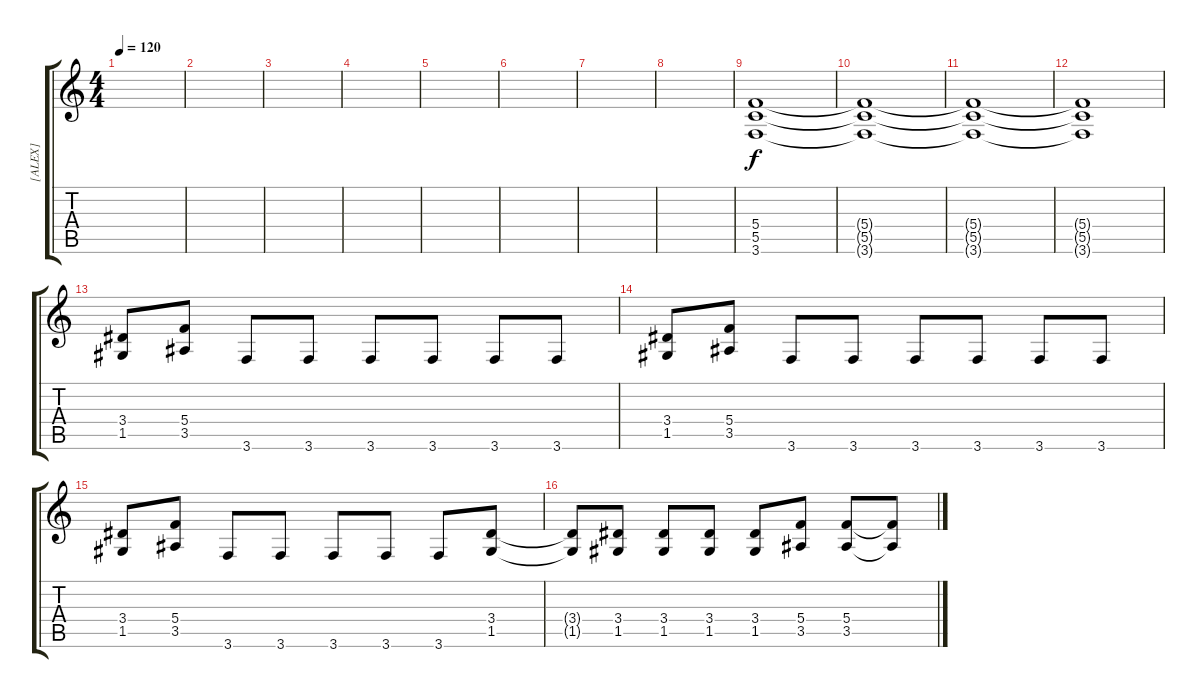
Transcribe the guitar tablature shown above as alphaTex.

\track ("[ALEX]" "[ALEX]") {instrument distortionguitar}
\staff {score tabs}
\tuning (D4 A3 F3 C3 G2 D2) {hide}
\ts (4 4)
\tempo 120
\clef g2
\ks c
|
|
|
|
|
|
|
|
(5.4 5.5 3.6).1 |
(5.4{t} 5.5{t} 3.6{t}).1 |
(5.4{t} 5.5{t} 3.6{t}).1 |
(5.4{t} 5.5{t} 3.6{t}).1 |
(3.4 1.5).8 (5.4 3.5).8 3.6.8 3.6.8 3.6.8 3.6.8 3.6.8 3.6.8 |
(3.4 1.5).8 (5.4 3.5).8 3.6.8 3.6.8 3.6.8 3.6.8 3.6.8 3.6.8 |
(3.4 1.5).8 (5.4 3.5).8 3.6.8 3.6.8 3.6.8 3.6.8 3.6.8 (3.4 1.5).8 |
(3.4{t} 1.5{t}).8 (3.4 1.5).8 (3.4 1.5).8 (3.4 1.5).8 (3.4 1.5).8 (5.4 3.5).8 (5.4 3.5).8 (5.4{t} 3.5{t}).8
